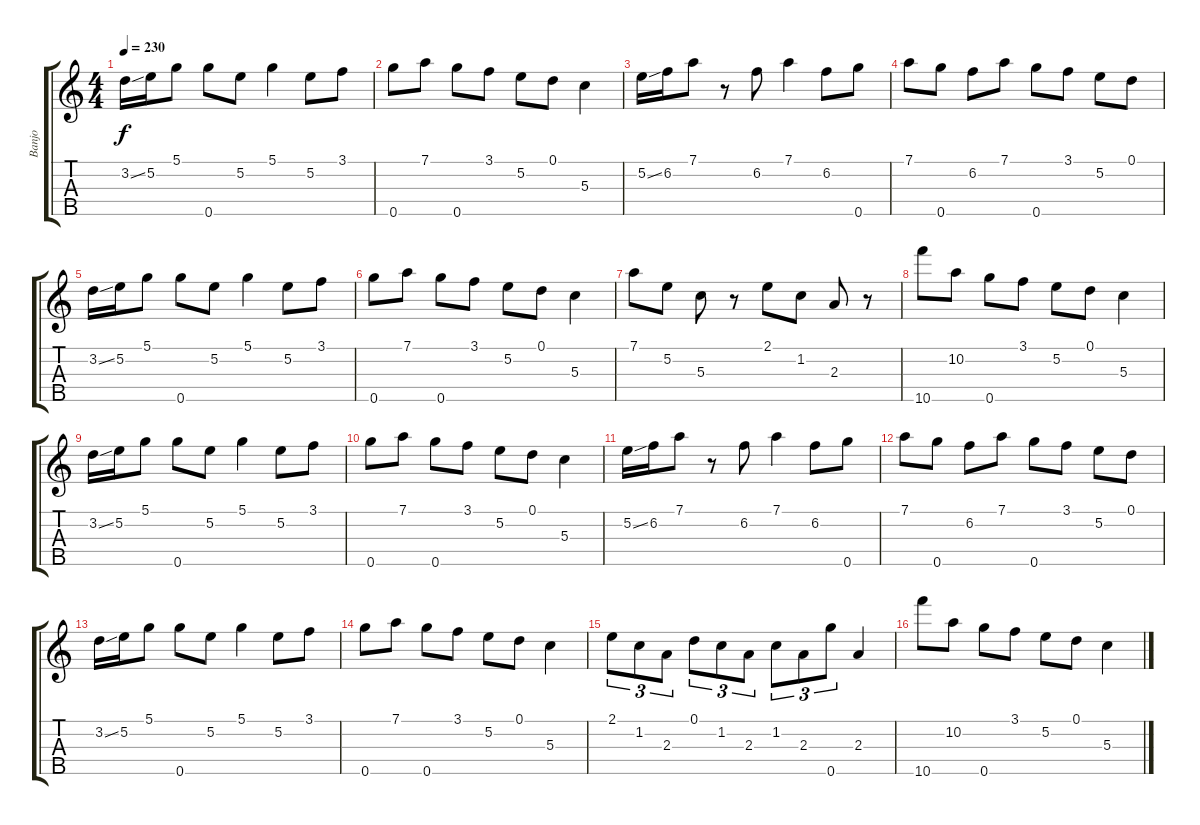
\track ("Banjo" "Banjo") {instrument banjo}
\staff {score tabs}
\tuning (D4 B3 G3 D3 G4) {hide}
\displaytranspose 12
\ts (4 4)
\tempo 230
\clef g2
\ks c
3.2{ss}.16{dy f} 5.2.16 5.1.8 0.5.8 5.2.8 5.1.4 5.2.8 3.1.8 |
0.5.8 7.1.8 0.5.8 3.1.8 5.2.8 0.1.8 5.3.4 |
5.2{ss}.16 6.2.16 7.1.8 r.8 6.2.8 7.1.4 6.2.8 0.5.8 |
7.1.8 0.5.8 6.2.8 7.1.8 0.5.8 3.1.8 5.2.8 0.1.8 |
3.2{ss}.16 5.2.16 5.1.8 0.5.8 5.2.8 5.1.4 5.2.8 3.1.8 |
0.5.8 7.1.8 0.5.8 3.1.8 5.2.8 0.1.8 5.3.4 |
7.1.8 5.2.8 5.3.8 r.8 2.1.8 1.2.8 2.3.8 r.8 |
10.5.8 10.2.8 0.5.8 3.1.8 5.2.8 0.1.8 5.3.4 |
3.2{ss}.16 5.2.16 5.1.8 0.5.8 5.2.8 5.1.4 5.2.8 3.1.8 |
0.5.8 7.1.8 0.5.8 3.1.8 5.2.8 0.1.8 5.3.4 |
5.2{ss}.16 6.2.16 7.1.8 r.8 6.2.8 7.1.4 6.2.8 0.5.8 |
7.1.8 0.5.8 6.2.8 7.1.8 0.5.8 3.1.8 5.2.8 0.1.8 |
3.2{ss}.16 5.2.16 5.1.8 0.5.8 5.2.8 5.1.4 5.2.8 3.1.8 |
0.5.8 7.1.8 0.5.8 3.1.8 5.2.8 0.1.8 5.3.4 |
2.1.8{tu (3 2)} 1.2.8{tu (3 2)} 2.3.8{tu (3 2)} 0.1.8{tu (3 2)} 1.2.8{tu (3 2)} 2.3.8{tu (3 2)} 1.2.8{tu (3 2)} 2.3.8{tu (3 2)} 0.5.8{tu (3 2)} 2.3.4 |
10.5.8 10.2.8 0.5.8 3.1.8 5.2.8 0.1.8 5.3.4
